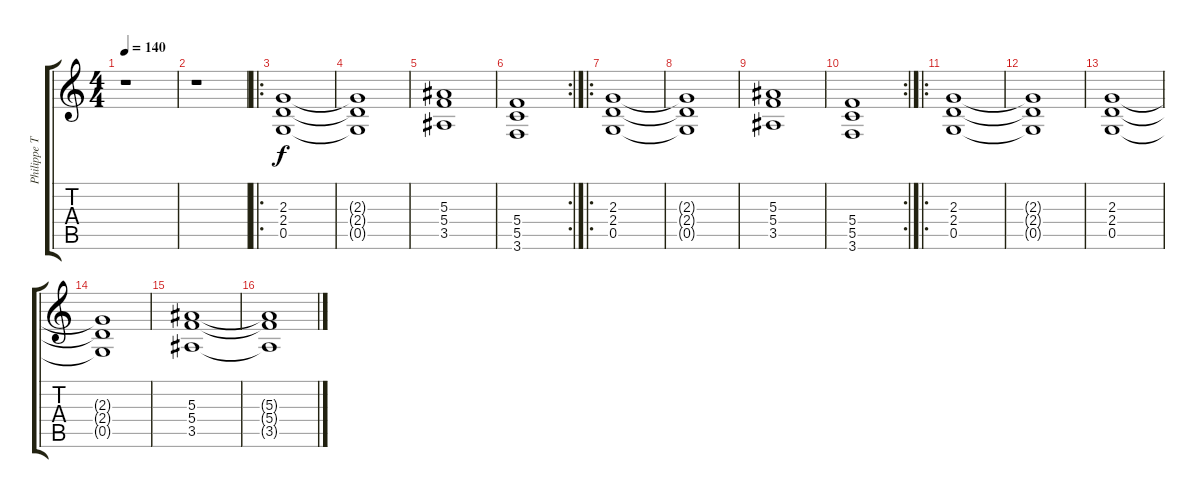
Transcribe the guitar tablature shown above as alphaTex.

\track ("Philippe T" "Philippe T") {instrument overdrivenguitar}
\staff {score tabs}
\tuning (D4 A3 F3 C3 G2 D2) {hide}
\ts (4 4)
\tempo 140
\clef g2
\ks c
r.1{dy f} |
r.1 |
\ro
(2.3 2.4 0.5).1{volume 5} |
(2.3{t} 2.4{t} 0.5{t}).1 |
(5.3 5.4 3.5).1 |
\rc 2
(5.4 5.5 3.6).1 |
\ro
(2.3 2.4 0.5).1 |
(2.3{t} 2.4{t} 0.5{t}).1 |
(5.3 5.4 3.5).1 |
\rc 2
(5.4 5.5 3.6).1 |
\ro
(2.3 2.4 0.5).1 |
(2.3{t} 2.4{t} 0.5{t}).1 |
(2.3 2.4 0.5).1 |
(2.3{t} 2.4{t} 0.5{t}).1 |
(5.3 5.4 3.5).1 |
(5.3{t} 5.4{t} 3.5{t}).1
